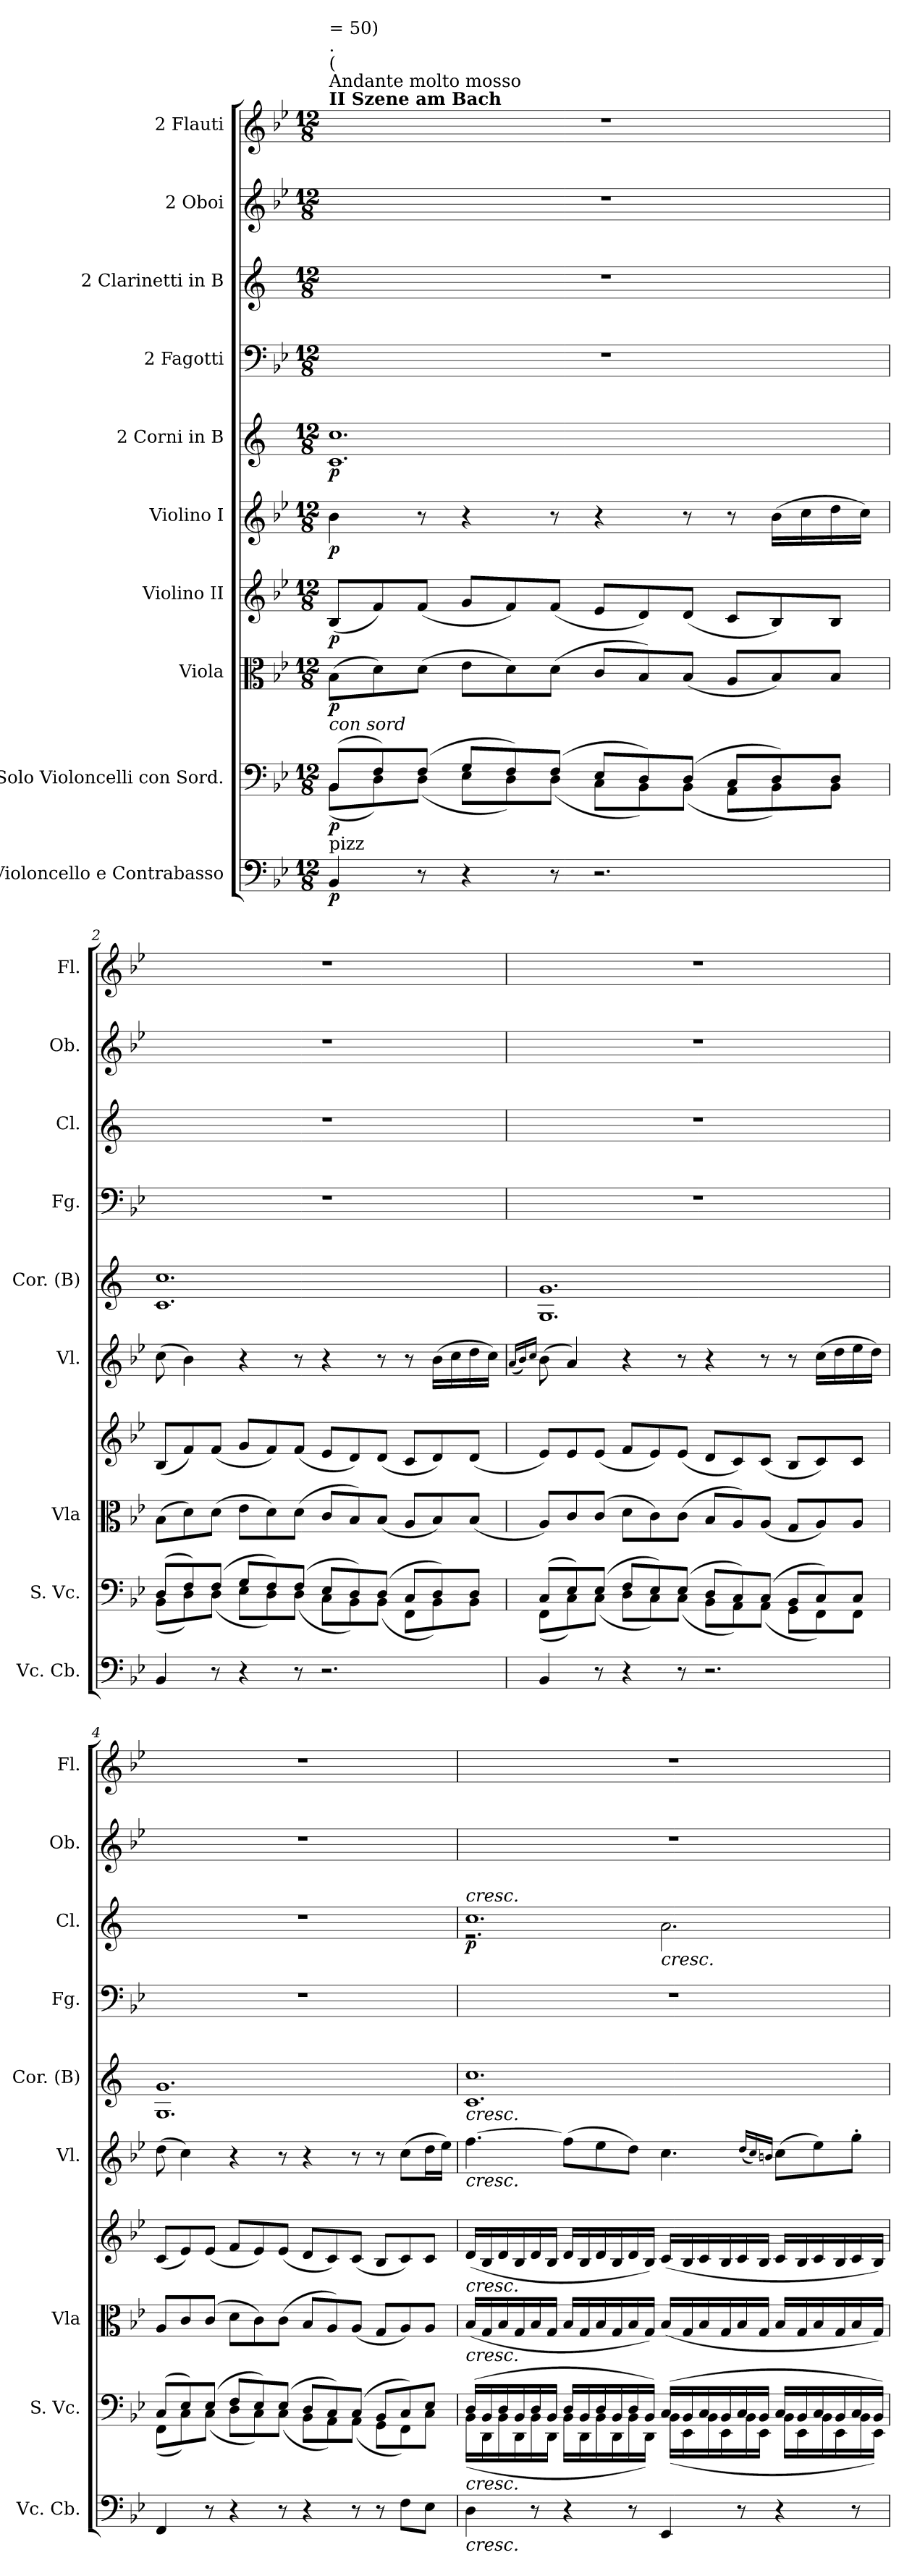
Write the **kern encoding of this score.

**kern	**dynam	**kern	**dynam	**kern	**dynam	**kern	**dynam	**kern	**dynam	**kern	**dynam	**kern	**kern	**dynam	**kern	**kern
*part10	*part10	*part9	*part9	*part8	*part8	*part7	*part7	*part6	*part6	*part5	*part5	*part4	*part3	*part3	*part2	*part1
*staff10	*staff10	*staff9	*staff9	*staff8	*staff8	*staff7	*staff7	*staff6	*staff6	*staff5	*staff5	*staff4	*staff3	*staff3	*staff2	*staff1
*I"Violoncello e Contrabasso	*	*I"2-Solo Violoncelli con Sord.	*	*I"Viola	*	*I"Violino II	*	*I"Violino I	*	*I"2 Corni in B	*	*I"2 Fagotti	*I"2 Clarinetti in B	*	*I"2 Oboi	*I"2 Flauti
*I'Vc. Cb.	*	*I'S. Vc.	*	*I'Vla	*	*	*	*I'Vl.	*	*I'Cor. (B)	*	*I'Fg.	*I'Cl.	*	*I'Ob.	*I'Fl.
*clefF4	*	*clefF4	*	*clefC3	*	*clefG2	*	*clefG2	*	*clefG2	*	*clefF4	*clefG2	*	*clefG2	*clefG2
*	*	*	*	*	*	*	*	*	*	*ITrd1c2	*	*	*ITrd1c2	*	*	*
*k[b-e-]	*	*k[b-e-]	*	*k[b-e-]	*	*k[b-e-]	*	*k[b-e-]	*	*k[b-e-]	*	*k[b-e-]	*k[b-e-]	*	*k[b-e-]	*k[b-e-]
*M12/8	*	*M12/8	*	*M12/8	*	*M12/8	*	*M12/8	*	*M12/8	*	*M12/8	*M12/8	*	*M12/8	*M12/8
*MM60	*	*MM60	*	*MM60	*	*MM60	*	*MM60	*	*MM60	*	*MM60	*MM60	*	*MM60	*MM60
=1	=1	=1	=1	=1	=1	=1	=1	=1	=1	=1	=1	=1	=1	=1	=1	=1
*	*	*^	*	*	*	*	*	*	*	*	*	*	*	*	*	*
!	!	!	!	!	!	!	!	!	!	!	!	!	!	!	!	!	!LO:TX:a:B:t=II   Szene am Bach
!	!	!	!	!	!	!	!	!	!	!	!	!	!	!	!	!	!LO:TX:a:t=Andante molto mosso
!	!	!	!	!	!	!	!	!	!	!	!	!	!	!	!	!	!LO:TX:a:t=(
!	!	!	!	!	!	!	!	!	!	!	!	!	!	!	!	!	!LO:TX:a:t=.
!	!	!	!	!	!	!	!	!	!	!	!	!	!	!	!	!	!LO:TX:a:t== 50)
!	!	!LO:TX:a:i:t=con sord	!	!	!	!	!	!	!	!	!	!	!	!	!	!	!
!LO:TX:a:t=pizz	!	!	!	!	!	!	!	!	!	!	!	!	!	!	!	!	!
!	!LO:DY:b	!	!	!LO:DY:b	!	!LO:DY:b	!	!LO:DY:b	!	!LO:DY:b	!	!LO:DY:b	!	!	!	!	!
4BB-/	p	(>8BB-/L	(<8BB-\L	p	(>8B-\L	p	(<8B-/L	p	4b-\	p	1.B- 1.b-	p	1.r	1.r	.	1.r	1.r
.	.	8F/)	8D\)	.	8d\)	.	8f/)	.	.	.	.	.	.	.	.	.	.
8r	.	(>8F/J	(<8D\J	.	(>8d\J	.	(<8f/J	.	8r	.	.	.	.	.	.	.	.
4r	.	8G/L	8E-\L	.	8e-\L	.	8g/L	.	4r	.	.	.	.	.	.	.	.
.	.	8F/)	8D\)	.	8d\)	.	8f/)	.	.	.	.	.	.	.	.	.	.
8r	.	(>8F/J	(<8D\J	.	(>8d\J	.	(<8f/J	.	8r	.	.	.	.	.	.	.	.
2.r	.	8E-/L	8C\L	.	8c/L	.	8e-/L	.	4r	.	.	.	.	.	.	.	.
.	.	8D/)	8BB-\)	.	8B-/)	.	8d/)	.	.	.	.	.	.	.	.	.	.
.	.	(>8D/J	(<8BB-\J	.	(<8B-/J	.	(<8d/J	.	8r	.	.	.	.	.	.	.	.
.	.	8C/L	8AA\L	.	8A/L	.	8c/L	.	8r	.	.	.	.	.	.	.	.
.	.	8D/)	8BB-\)	.	8B-/)	.	8B-/)	.	(>16b-\LL	.	.	.	.	.	.	.	.
.	.	.	.	.	.	.	.	.	16cc\	.	.	.	.	.	.	.	.
.	.	8D/J	8BB-\J	.	8B-/J	.	8B-/J	.	16dd\	.	.	.	.	.	.	.	.
.	.	.	.	.	.	.	.	.	16cc\JJ)	.	.	.	.	.	.	.	.
=2	=2	=2	=2	=2	=2	=2	=2	=2	=2	=2	=2	=2	=2	=2	=2	=2	=2
4BB-/	.	(>8D/L	(<8BB-\L	.	(>8B-\L	.	(<8B-/L	.	(>8cc\	.	1.B- 1.b-	.	1.r	1.r	.	1.r	1.r
.	.	8F/)	8D\)	.	8d\)	.	8f/)	.	4b-\)	.	.	.	.	.	.	.	.
8r	.	(>8F/J	(<8D\J	.	(>8d\J	.	(<8f/J	.	.	.	.	.	.	.	.	.	.
4r	.	8G/L	8E-\L	.	8e-\L	.	8g/L	.	4r	.	.	.	.	.	.	.	.
.	.	8F/)	8D\)	.	8d\)	.	8f/)	.	.	.	.	.	.	.	.	.	.
8r	.	(>8F/J	(<8D\J	.	(>8d\J	.	(<8f/J	.	8r	.	.	.	.	.	.	.	.
2.r	.	8E-/L	8C\L	.	8c/L	.	8e-/L	.	4r	.	.	.	.	.	.	.	.
.	.	8D/)	8BB-\)	.	8B-/)	.	8d/)	.	.	.	.	.	.	.	.	.	.
.	.	(>8D/J	(<8BB-\J	.	(<8B-/J	.	(<8d/J	.	8r	.	.	.	.	.	.	.	.
.	.	8C/L	8FF\L	.	8A/L	.	8c/L	.	8r	.	.	.	.	.	.	.	.
.	.	8D/)	8BB-\)	.	8B-/)	.	8d/)	.	(>16b-\LL	.	.	.	.	.	.	.	.
.	.	.	.	.	.	.	.	.	16cc\	.	.	.	.	.	.	.	.
.	.	8D/J	8BB-\J	.	(<8B-/J	.	(<8d/J	.	16dd\	.	.	.	.	.	.	.	.
.	.	.	.	.	.	.	.	.	16cc\JJ)	.	.	.	.	.	.	.	.
=3	=3	=3	=3	=3	=3	=3	=3	=3	=3	=3	=3	=3	=3	=3	=3	=3	=3
.	.	.	.	.	.	.	.	.	(<16qa/LL	.	.	.	.	.	.	.	.
.	.	.	.	.	.	.	.	.	16qb-/)	.	.	.	.	.	.	.	.
.	.	.	.	.	.	.	.	.	16qcc/JJ	.	.	.	.	.	.	.	.
4BB-/	.	(>8C/L	(<8FF\L	.	8A/L)	.	8e-/L)	.	(>8b-\	.	1.F 1.f	.	1.r	1.r	.	1.r	1.r
.	.	8E-/)	8C\)	.	8c/	.	8e-/	.	4a/)	.	.	.	.	.	.	.	.
8r	.	(>8E-/J	(<8C\J	.	(>8c/J	.	(<8e-/J	.	.	.	.	.	.	.	.	.	.
4r	.	8F/L	8D\L	.	8d\L	.	8f/L	.	4r	.	.	.	.	.	.	.	.
.	.	8E-/)	8C\)	.	8c\)	.	8e-/)	.	.	.	.	.	.	.	.	.	.
8r	.	(>8E-/J	(<8C\J	.	(>8c\J	.	(<8e-/J	.	8r	.	.	.	.	.	.	.	.
2.r	.	8D/L	8BB-\L	.	8B-/L	.	8d/L	.	4r	.	.	.	.	.	.	.	.
.	.	8C/)	8AA\)	.	8A/)	.	8c/)	.	.	.	.	.	.	.	.	.	.
.	.	(>8C/J	(<8AA\J	.	(<8A/J	.	(<8c/J	.	8r	.	.	.	.	.	.	.	.
.	.	8BB-/L	8GG\L	.	8G/L	.	8B-/L	.	8r	.	.	.	.	.	.	.	.
.	.	8C/)	8FF\)	.	8A/)	.	8c/)	.	(>16cc\LL	.	.	.	.	.	.	.	.
.	.	.	.	.	.	.	.	.	16dd\	.	.	.	.	.	.	.	.
.	.	8C/J	8FF\J	.	8A/J	.	8c/J	.	16ee-\	.	.	.	.	.	.	.	.
.	.	.	.	.	.	.	.	.	16dd\JJ)	.	.	.	.	.	.	.	.
!!LO:PB:g=z
=4	=4	=4	=4	=4	=4	=4	=4	=4	=4	=4	=4	=4	=4	=4	=4	=4	=4
4FF/	.	(>8C/L	(<8FF\L	.	8A/L	.	(<8c/L	.	(>8dd\	.	1.F 1.f	.	1.r	1.r	.	1.r	1.r
.	.	8E-/)	8C\)	.	8c/	.	8e-/)	.	4cc\)	.	.	.	.	.	.	.	.
8r	.	(>8E-/J	(<8C\J	.	(>8c/J	.	(<8e-/J	.	.	.	.	.	.	.	.	.	.
4r	.	8F/L	8D\L	.	8d\L	.	8f/L	.	4r	.	.	.	.	.	.	.	.
.	.	8E-/)	8C\)	.	8c\)	.	8e-/)	.	.	.	.	.	.	.	.	.	.
8r	.	(>8E-/J	(<8C\J	.	(>8c\J	.	(<8e-/J	.	8r	.	.	.	.	.	.	.	.
4r	.	8D/L	8BB-\L	.	8B-/L	.	8d/L	.	4r	.	.	.	.	.	.	.	.
.	.	8C/)	8AA\)	.	8A/)	.	8c/)	.	.	.	.	.	.	.	.	.	.
8r	.	(>8C/J	(<8AA\J	.	(<8A/J	.	(<8c/J	.	8r	.	.	.	.	.	.	.	.
8r	.	8BB-/L	8GG\L	.	8G/L	.	8B-/L	.	8r	.	.	.	.	.	.	.	.
8F\L	.	8C/)	8FF\)	.	8A/)	.	8c/)	.	(>8cc\L	.	.	.	.	.	.	.	.
8E-\J	.	8E-/J	8C\J	.	8A/J	.	8c/J	.	16dd\L	.	.	.	.	.	.	.	.
.	.	.	.	.	.	.	.	.	16ee-\JJ)	.	.	.	.	.	.	.	.
=5	=5	=5	=5	=5	=5	=5	=5	=5	=5	=5	=5	=5	=5	=5	=5	=5	=5
*	*	*	*	*	*	*	*	*	*	*	*	*	*	*^	*	*	*
!	!	!	!	!	!	!	!	!	!	!	!	!	!	!LO:TX:a:i:t=cresc.	!	!	!	!
!	!	!	!	!	!	!	!	!	!	!	!LO:TX:b:i:t=cresc.	!	!	!	!	!	!	!
!	!	!	!	!	!	!	!	!	!LO:TX:b:i:t=cresc.	!	!	!	!	!	!	!	!	!
!	!	!	!	!	!	!	!LO:TX:b:i:t=cresc.	!	!	!	!	!	!	!	!	!	!	!
!	!	!	!	!	!LO:TX:b:i:t=cresc.	!	!	!	!	!	!	!	!	!	!	!	!	!
!	!	!LO:TX:b:i:t=cresc.	!	!	!	!	!	!	!	!	!	!	!	!	!	!	!	!
!LO:TX:b:i:t=cresc.	!	!	!	!	!	!	!	!	!	!	!	!	!	!	!	!	!	!
!	!	!	!	!	!	!	!	!	!	!	!	!	!	!	!	!LO:DY:b	!	!
4D\	.	(>16D/LL	(<16BB-\LL	.	(<16B-/LL	.	(<16d/LL	.	[4.ff\	.	1.B- 1.b-	.	1.r	1.b-	2.r	p	1.r	1.r
.	.	16BB-/	16DD\	.	16G/	.	16B-/	.	.	.	.	.	.	.	.	.	.	.
.	.	16D/	16BB-\	.	16B-/	.	16d/	.	.	.	.	.	.	.	.	.	.	.
.	.	16BB-/	16DD\	.	16G/	.	16B-/	.	.	.	.	.	.	.	.	.	.	.
8r	.	16D/	16BB-\	.	16B-/	.	16d/	.	.	.	.	.	.	.	.	.	.	.
.	.	16BB-/JJ	16DD\JJ	.	16G/JJ	.	16B-/JJ	.	.	.	.	.	.	.	.	.	.	.
4r	.	16D/LL	16BB-\LL	.	16B-/LL	.	16d/LL	.	(>8ff\L]	.	.	.	.	.	.	.	.	.
.	.	16BB-/	16DD\	.	16G/	.	16B-/	.	.	.	.	.	.	.	.	.	.	.
.	.	16D/	16BB-\	.	16B-/	.	16d/	.	8ee-\	.	.	.	.	.	.	.	.	.
.	.	16BB-/	16DD\	.	16G/	.	16B-/	.	.	.	.	.	.	.	.	.	.	.
8r	.	16D/	16BB-\	.	16B-/	.	16d/	.	8dd\J)	.	.	.	.	.	.	.	.	.
.	.	16BB-/JJ)	16DD\JJ)	.	16G/JJ)	.	16B-/JJ)	.	.	.	.	.	.	.	.	.	.	.
!	!	!	!	!	!	!	!	!	!	!	!	!	!	!	!LO:TX:b:i:t=cresc.	!	!	!
4EE-/	.	(>16C/LL	(<16BB-\LL	.	(<16B-/LL	.	(<16c/LL	.	4.cc\	.	.	.	.	.	2.g\	.	.	.
.	.	16BB-/	16EE-\	.	16G/	.	16B-/	.	.	.	.	.	.	.	.	.	.	.
.	.	16C/	16BB-\	.	16B-/	.	16c/	.	.	.	.	.	.	.	.	.	.	.
.	.	16BB-/	16EE-\	.	16G/	.	16B-/	.	.	.	.	.	.	.	.	.	.	.
8r	.	16C/	16BB-\	.	16B-/	.	16c/	.	.	.	.	.	.	.	.	.	.	.
.	.	16BB-/JJ	16EE-\JJ	.	16G/JJ	.	16B-/JJ	.	.	.	.	.	.	.	.	.	.	.
.	.	.	.	.	.	.	.	.	(<16qdd/LL	.	.	.	.	.	.	.	.	.
.	.	.	.	.	.	.	.	.	16qcc/)	.	.	.	.	.	.	.	.	.
.	.	.	.	.	.	.	.	.	16qbn/JJ	.	.	.	.	.	.	.	.	.
4r	.	16C/LL	16BB-\LL	.	16B-/LL	.	16c/LL	.	(>8cc\L	.	.	.	.	.	.	.	.	.
.	.	16BB-/	16EE-\	.	16G/	.	16B-/	.	.	.	.	.	.	.	.	.	.	.
.	.	16C/	16BB-\	.	16B-/	.	16c/	.	8ee-\)	.	.	.	.	.	.	.	.	.
.	.	16BB-/	16EE-\	.	16G/	.	16B-/	.	.	.	.	.	.	.	.	.	.	.
8r	.	16C/	16BB-\	.	16B-/	.	16c/	.	8gg'\J	.	.	.	.	.	.	.	.	.
.	.	16BB-/JJ)	16EE-\JJ)	.	16G/JJ)	.	16B-/JJ)	.	.	.	.	.	.	.	.	.	.	.
*	*	*v	*v	*	*	*	*	*	*	*	*	*	*	*v	*v	*	*	*
=	=	=	=	=	=	=	=	=	=	=	=	=	=	=	=	=
*-	*-	*-	*-	*-	*-	*-	*-	*-	*-	*-	*-	*-	*-	*-	*-	*-
